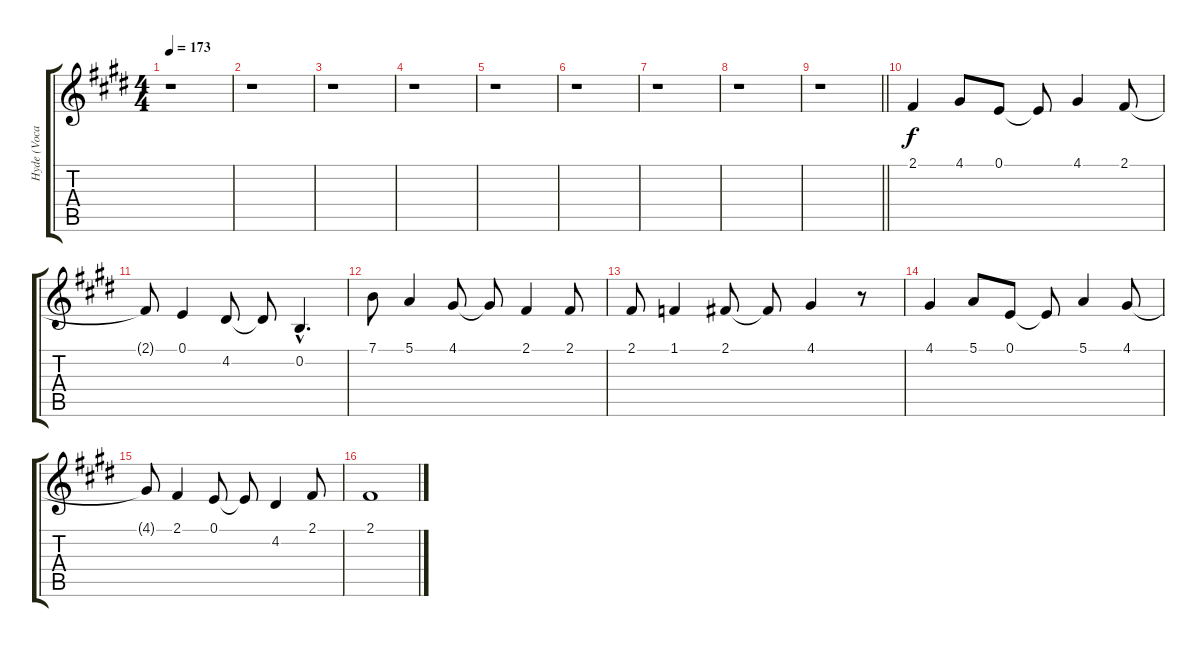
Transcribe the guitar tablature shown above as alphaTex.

\track ("Hyde (Vocals)" "Hyde (Voca") {instrument trombone}
\staff {score tabs}
\tuning (E4 B3 G3 D3 A2 E2) {hide}
\ts (4 4)
\tempo 173
\clef g2
\ks e
r.1{dy f} |
r.1 |
r.1 |
r.1 |
r.1 |
r.1 |
r.1 |
r.1 |
\barLineRight lightlight
r.1 |
2.1.4 4.1.8 0.1.8 0.1{t}.8 4.1.4 2.1.8 |
2.1{t}.8 0.1.4 4.2.8 4.2{t}.8 0.2{hac}.4{d} |
7.1.8 5.1.4 4.1.8 4.1{t}.8 2.1.4 2.1.8 |
2.1.8 1.1.4 2.1.8 2.1{t}.8 4.1.4 r.8 |
4.1.4 5.1.8 0.1.8 0.1{t}.8 5.1.4 4.1.8 |
4.1{t}.8 2.1.4 0.1.8 0.1{t}.8 4.2.4 2.1.8 |
2.1.1
